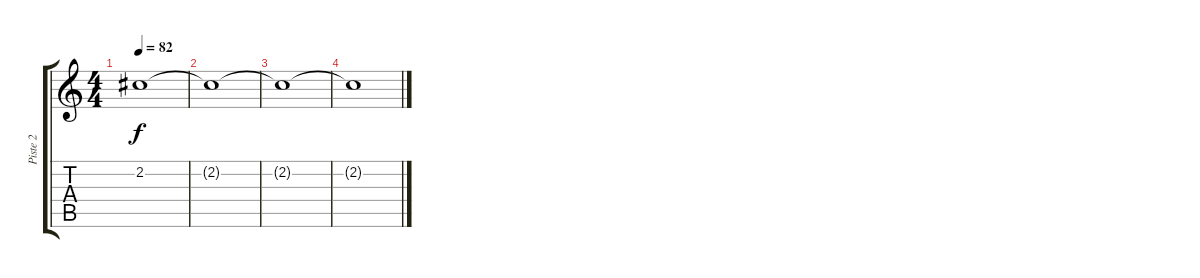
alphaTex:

\track ("Piste 2" "Piste 2") {instrument overdrivenguitar}
\staff {score tabs}
\tuning (E4 B3 G3 D3 A2 E2) {hide}
\ts (4 4)
\tempo 82
\clef g2
\ks c
2.2{t}.1{dy f} |
2.2{t}.1 |
2.2{t}.1 |
2.2{t}.1
